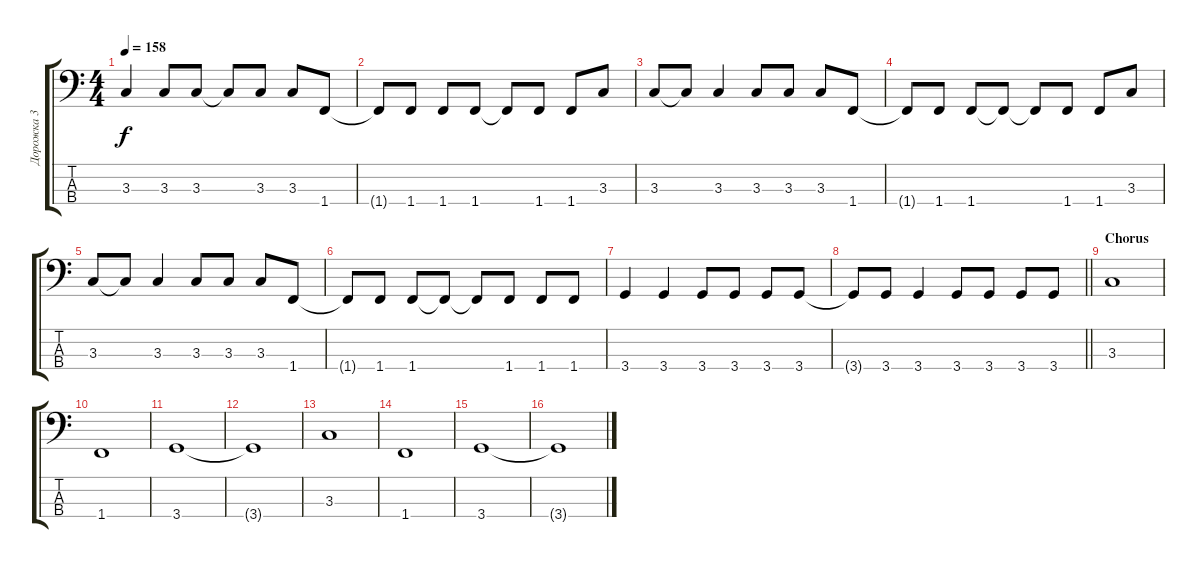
\track ("Дорожка 3" "Дорожка 3") {instrument electricbassfinger}
\staff {score tabs}
\tuning (G2 D2 A1 E1) {hide}
\ts (4 4)
\tempo 158
\clef f4
\ks c
3.3.4{dy f} 3.3.8 3.3.8 3.3{t}.8 3.3.8 3.3.8 1.4.8 |
1.4{t}.8 1.4.8 1.4.8 1.4.8 1.4{t}.8 1.4.8 1.4.8 3.3.8 |
3.3.8 3.3{t}.8 3.3.4 3.3.8 3.3.8 3.3.8 1.4.8 |
1.4{t}.8 1.4.8 1.4.8 1.4{t}.8 1.4{t}.8 1.4.8 1.4.8 3.3.8 |
3.3.8 3.3{t}.8 3.3.4 3.3.8 3.3.8 3.3.8 1.4.8 |
1.4{t}.8 1.4.8 1.4.8 1.4{t}.8 1.4{t}.8 1.4.8 1.4.8 1.4.8 |
3.4.4 3.4.4 3.4.8 3.4.8 3.4.8 3.4.8 |
\barLineRight lightlight
3.4{t}.8 3.4.8 3.4.4 3.4.8 3.4.8 3.4.8 3.4.8 |
\section ("" "Сhorus")
3.3.1 |
1.4.1 |
3.4.1 |
3.4{t}.1 |
3.3.1 |
1.4.1 |
3.4.1 |
3.4{t}.1
